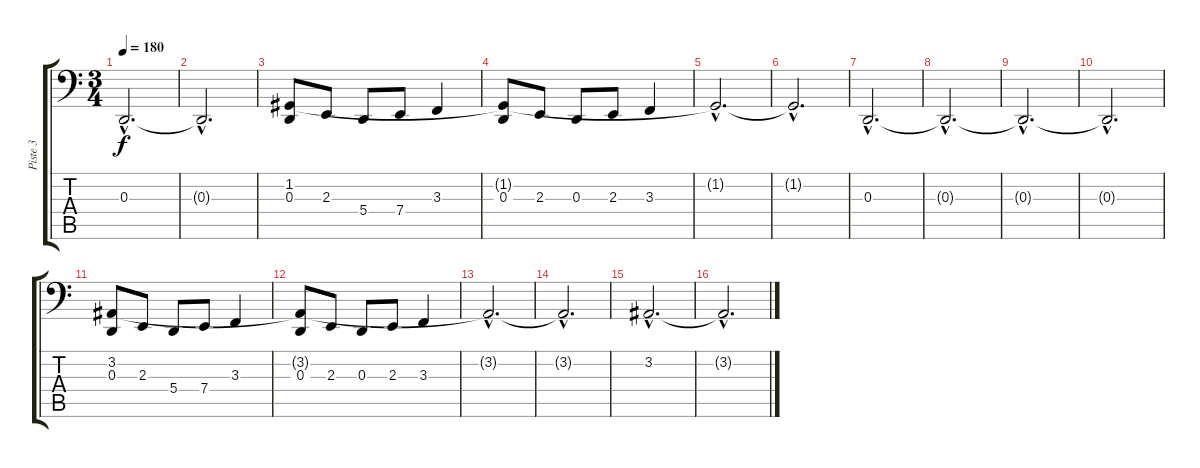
\track ("Piste 3" "Piste 3") {instrument violin}
\staff {score tabs}
\tuning (C3 G2 D2 A1 E1 B0) {hide}
\ts (3 4)
\tempo 180
\clef f4
\ks c
0.3{hac t}.2{d dy f} |
0.3{hac t}.2{d} |
(1.2 0.3).8 2.3.8 5.4.8 7.4.8 3.3.4 |
(1.2{t} 0.3).8 2.3.8 0.3.8 2.3.8 3.3.4 |
1.2{hac t}.2{d} |
1.2{hac t}.2{d} |
0.3{hac}.2{d} |
0.3{hac t}.2{d} |
0.3{hac t}.2{d} |
0.3{hac t}.2{d} |
(3.2 0.3).8 2.3.8 5.4.8 7.4.8 3.3.4 |
(3.2{t} 0.3).8 2.3.8 0.3.8 2.3.8 3.3.4 |
3.2{hac t}.2{d} |
3.2{hac t}.2{d} |
3.2{hac}.2{d volume 8} |
3.2{hac t}.2{d}
